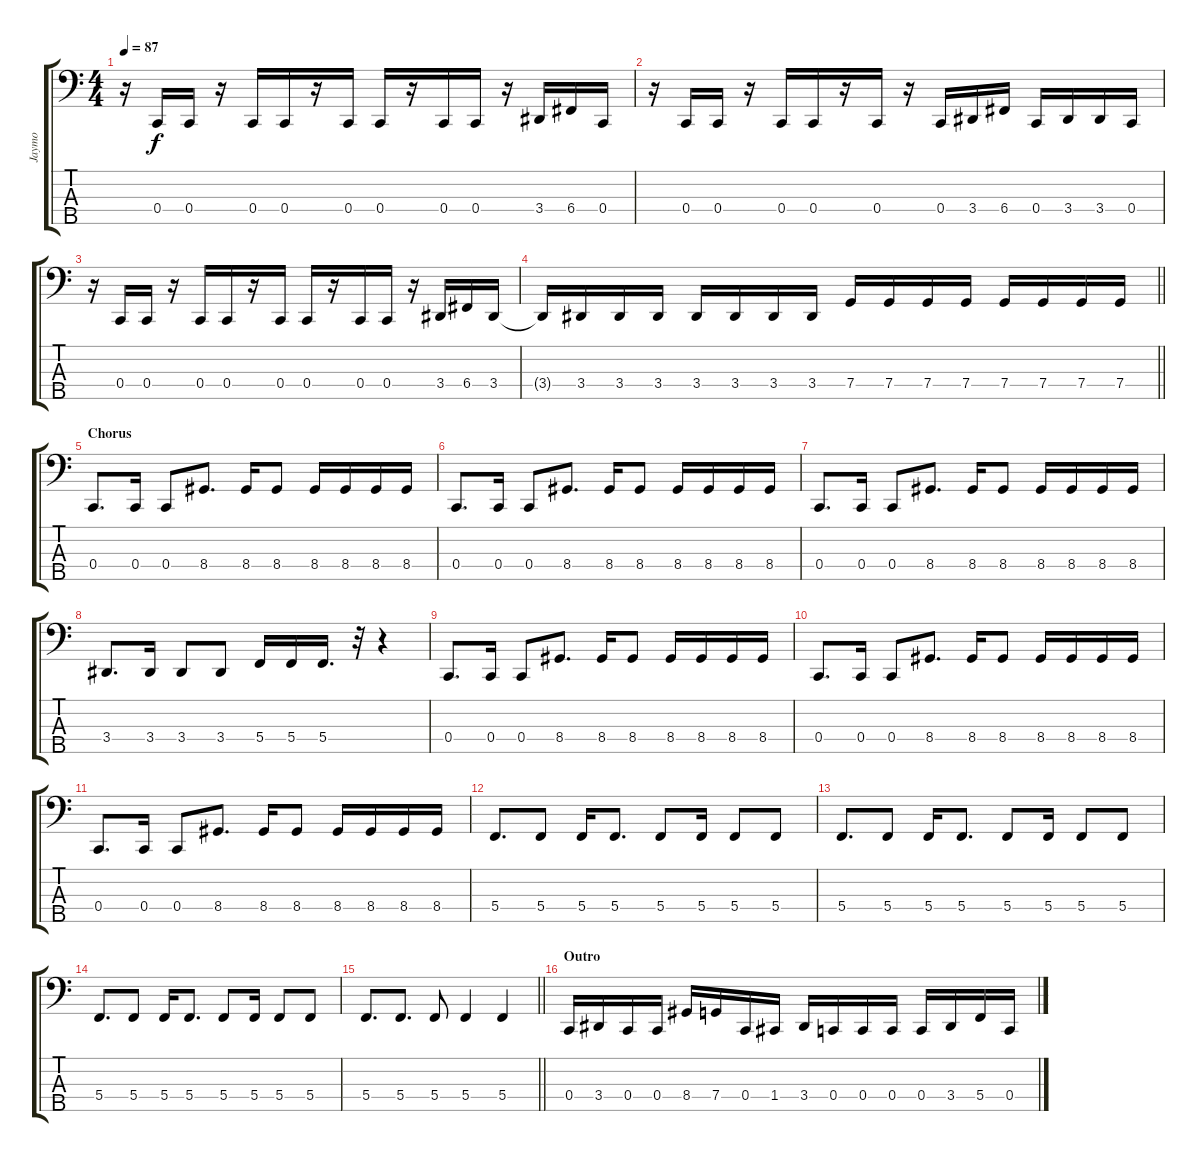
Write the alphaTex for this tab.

\track ("Jaymo" "Jaymo") {instrument electricbassfinger}
\staff {score tabs}
\tuning (F2 C2 G1 C1 A0) {hide}
\ts (4 4)
\tempo 87
\clef f4
\ks c
r.16{dy f} 0.4.16 0.4.16 r.16 0.4.16 0.4.16 r.16 0.4.16 0.4.16 r.16 0.4.16 0.4.16 r.16 3.4.16 6.4.16 0.4.16 |
r.16 0.4.16 0.4.16 r.16 0.4.16 0.4.16 r.16 0.4.16 r.16 0.4.16 3.4.16 6.4.16 0.4.16 3.4.16 3.4.16 0.4.16 |
r.16 0.4.16 0.4.16 r.16 0.4.16 0.4.16 r.16 0.4.16 0.4.16 r.16 0.4.16 0.4.16 r.16 3.4.16 6.4.16 3.4.16 |
\barLineRight lightlight
3.4{t}.16 3.4.16 3.4.16 3.4.16 3.4.16 3.4.16 3.4.16 3.4.16 7.4.16 7.4.16 7.4.16 7.4.16 7.4.16 7.4.16 7.4.16 7.4.16 |
\section ("" "Chorus")
0.4.8{d} 0.4.16 0.4.8 8.4.8{d} 8.4.16 8.4.8 8.4.16 8.4.16 8.4.16 8.4.16 |
0.4.8{d} 0.4.16 0.4.8 8.4.8{d} 8.4.16 8.4.8 8.4.16 8.4.16 8.4.16 8.4.16 |
0.4.8{d} 0.4.16 0.4.8 8.4.8{d} 8.4.16 8.4.8 8.4.16 8.4.16 8.4.16 8.4.16 |
3.4.8{d} 3.4.16 3.4.8 3.4.8 5.4.16 5.4.16 5.4.16{d} r.32 r.4 |
0.4.8{d} 0.4.16 0.4.8 8.4.8{d} 8.4.16 8.4.8 8.4.16 8.4.16 8.4.16 8.4.16 |
0.4.8{d} 0.4.16 0.4.8 8.4.8{d} 8.4.16 8.4.8 8.4.16 8.4.16 8.4.16 8.4.16 |
0.4.8{d} 0.4.16 0.4.8 8.4.8{d} 8.4.16 8.4.8 8.4.16 8.4.16 8.4.16 8.4.16 |
5.4.8{d} 5.4.8 5.4.16 5.4.8{d} 5.4.8 5.4.16 5.4.8 5.4.8 |
5.4.8{d} 5.4.8 5.4.16 5.4.8{d} 5.4.8 5.4.16 5.4.8 5.4.8 |
5.4.8{d} 5.4.8 5.4.16 5.4.8{d} 5.4.8 5.4.16 5.4.8 5.4.8 |
\barLineRight lightlight
5.4.8{d} 5.4.8{d} 5.4.8 5.4.4 5.4.4 |
\section ("" "Outro")
0.4.16 3.4.16 0.4.16 0.4.16 8.4.16 7.4.16 0.4.16 1.4.16 3.4.16 0.4.16 0.4.16 0.4.16 0.4.16 3.4.16 5.4.16 0.4.16
